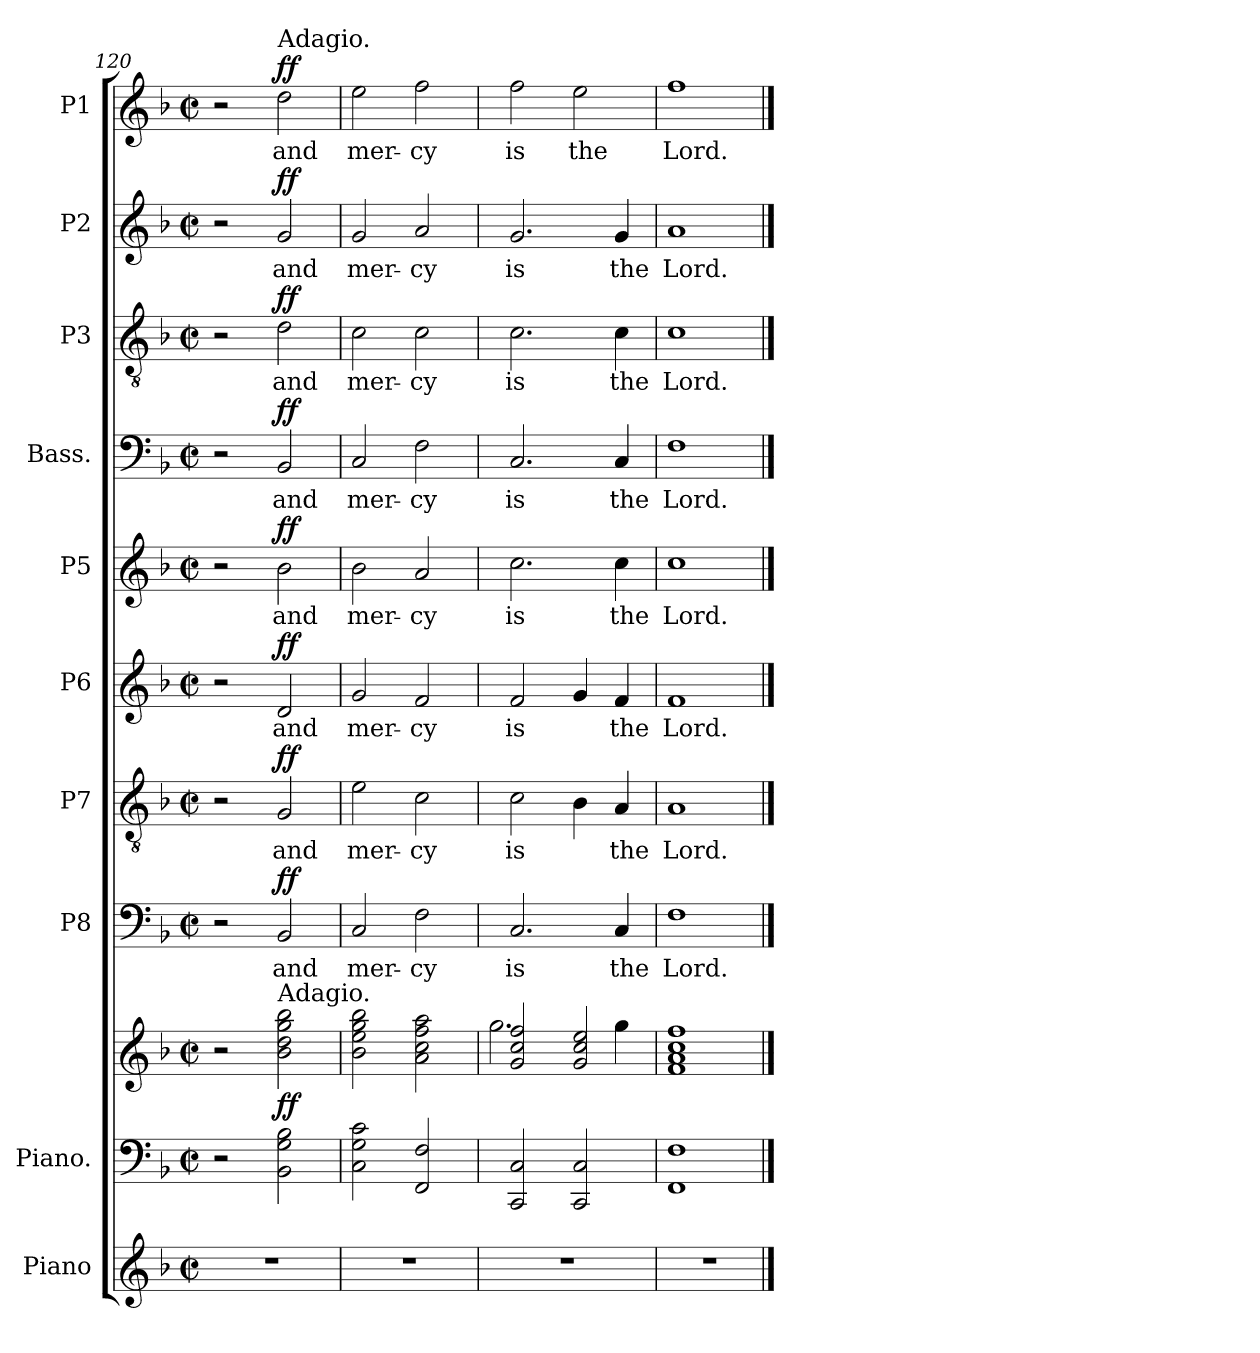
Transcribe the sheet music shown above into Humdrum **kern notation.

**kern	**kern	**kern	**dynam	**kern	**text	**dynam	**kern	**text	**dynam	**kern	**text	**dynam	**kern	**text	**dynam	**kern	**text	**dynam	**kern	**text	**dynam	**kern	**text	**dynam	**kern	**text	**dynam
*part10	*part9	*part9	*part9	*part8	*part8	*part8	*part7	*part7	*part7	*part6	*part6	*part6	*part5	*part5	*part5	*part4	*part4	*part4	*part3	*part3	*part3	*part2	*part2	*part2	*part1	*part1	*part1
*staff11	*staff10	*staff9	*staff9/10	*staff8	*staff8	*staff8	*staff7	*staff7	*staff7	*staff6	*staff6	*staff6	*staff5	*staff5	*staff5	*staff4	*staff4	*staff4	*staff3	*staff3	*staff3	*staff2	*staff2	*staff2	*staff1	*staff1	*staff1
*I"Piano	*I"Piano.	*	*	*I"P8	*	*	*I"P7	*	*	*I"P6	*	*	*I"P5	*	*	*I"Bass.	*	*	*I"P3	*	*	*I"P2	*	*	*I"P1	*	*
*I'Pno.	*I'Pno	*	*	*	*	*	*	*	*	*	*	*	*	*	*	*	*	*	*	*	*	*	*	*	*	*	*
*clefG2	*clefF4	*clefG2	*	*clefF4	*	*	*clefGv2	*	*	*clefG2	*	*	*clefG2	*	*	*clefF4	*	*	*clefGv2	*	*	*clefG2	*	*	*clefG2	*	*
*k[b-]	*k[b-]	*k[b-]	*	*k[b-]	*	*	*k[b-]	*	*	*k[b-]	*	*	*k[b-]	*	*	*k[b-]	*	*	*k[b-]	*	*	*k[b-]	*	*	*k[b-]	*	*
*F:	*F:	*F:	*	*F:	*	*	*F:	*	*	*F:	*	*	*F:	*	*	*F:	*	*	*F:	*	*	*F:	*	*	*F:	*	*
*M2/2	*M2/2	*M2/2	*	*M2/2	*	*	*M2/2	*	*	*M2/2	*	*	*M2/2	*	*	*M2/2	*	*	*M2/2	*	*	*M2/2	*	*	*M2/2	*	*
*met(c|)	*met(c|)	*met(c|)	*	*met(c|)	*	*	*met(c|)	*	*	*met(c|)	*	*	*met(c|)	*	*	*met(c|)	*	*	*met(c|)	*	*	*met(c|)	*	*	*met(c|)	*	*
=120	=120	=120	=120	=120	=120	=120	=120	=120	=120	=120	=120	=120	=120	=120	=120	=120	=120	=120	=120	=120	=120	=120	=120	=120	=120	=120	=120
1r	2r	2r	.	2r	.	.	2r	.	.	2r	.	.	2r	.	.	2r	.	.	2r	.	.	2r	.	.	2r	.	.
!	!	!	!	!	!	!	!	!	!	!	!	!	!	!	!	!	!	!	!	!	!	!	!	!	!LO:TX:a:t=Adagio.	!	!
!	!	!LO:TX:a:t=Adagio.	!	!	!	!	!	!	!	!	!	!	!	!	!	!	!	!	!	!	!	!	!	!	!	!	!
!	!	!	!LO:DY:b	!	!LO:LY:b	!LO:DY:b	!	!LO:LY:b	!LO:DY:b	!	!LO:LY:b	!LO:DY:b	!	!LO:LY:b	!LO:DY:b	!	!LO:LY:b	!LO:DY:b	!	!LO:LY:b	!LO:DY:b	!	!LO:LY:b	!LO:DY:b	!	!LO:LY:b	!LO:DY:b
.	2BB-\ 2G\ 2B-\	2b-\ 2dd\ 2gg\ 2bb-\	ff	2BB-/	and	ff	2G/	and	ff	2d/	and	ff	2b-\	and	ff	2BB-/	and	ff	2d\	and	ff	2g/	and	ff	2dd\	and	ff
=121	=121	=121	=121	=121	=121	=121	=121	=121	=121	=121	=121	=121	=121	=121	=121	=121	=121	=121	=121	=121	=121	=121	=121	=121	=121	=121	=121
!	!	!	!	!	!LO:LY:b	!	!	!LO:LY:b	!	!	!LO:LY:b	!	!	!LO:LY:b	!	!	!LO:LY:b	!	!	!LO:LY:b	!	!	!LO:LY:b	!	!	!LO:LY:b	!
1r	2C\ 2G\ 2c\	2b-\ 2ee\ 2gg\ 2bb-\	.	2C/	mer-	.	2e\	mer-	.	2g/	mer-	.	2b-\	mer-	.	2C/	mer-	.	2c\	mer-	.	2g/	mer-	.	2ee\	mer-	.
!	!	!	!	!	!LO:LY:b	!	!	!LO:LY:b	!	!	!LO:LY:b	!	!	!LO:LY:b	!	!	!LO:LY:b	!	!	!LO:LY:b	!	!	!LO:LY:b	!	!	!LO:LY:b	!
.	2FF/ 2F/	2a\ 2cc\ 2ff\ 2aa\	.	2F\	-cy	.	2c\	-cy	.	2f/	-cy	.	2a/	-cy	.	2F\	-cy	.	2c\	-cy	.	2a/	-cy	.	2ff\	-cy	.
=122	=122	=122	=122	=122	=122	=122	=122	=122	=122	=122	=122	=122	=122	=122	=122	=122	=122	=122	=122	=122	=122	=122	=122	=122	=122	=122	=122
*	*	*^	*	*	*	*	*	*	*	*	*	*	*	*	*	*	*	*	*	*	*	*	*	*	*	*	*
!	!	!	!	!	!	!LO:LY:b	!	!	!LO:LY:b	!	!	!LO:LY:b	!	!	!LO:LY:b	!	!	!LO:LY:b	!	!	!LO:LY:b	!	!	!LO:LY:b	!	!	!LO:LY:b	!
1r	2CC/ 2C/	2g/ 2cc/ 2ff/	2.gg\	.	2.C/	is	.	2c\	is	.	2f/	is	.	2.cc\	is	.	2.C/	is	.	2.c\	is	.	2.g/	is	.	2ff\	is	.
!	!	!	!	!	!	!	!	!	!	!	!	!	!	!	!	!	!	!	!	!	!	!	!	!	!	!	!LO:LY:b	!
.	2CC/ 2C/	2g/ 2cc/ 2ee/	.	.	.	.	.	4B-\	.	.	4g/	.	.	.	.	.	.	.	.	.	.	.	.	.	.	2ee\	the	.
!	!	!	!	!	!	!LO:LY:b	!	!	!LO:LY:b	!	!	!LO:LY:b	!	!	!LO:LY:b	!	!	!LO:LY:b	!	!	!LO:LY:b	!	!	!LO:LY:b	!	!	!	!
.	.	.	4gg\	.	4C/	the	.	4A/	the	.	4f/	the	.	4cc\	the	.	4C/	the	.	4c\	the	.	4g/	the	.	.	.	.
=123	=123	=123	=123	=123	=123	=123	=123	=123	=123	=123	=123	=123	=123	=123	=123	=123	=123	=123	=123	=123	=123	=123	=123	=123	=123	=123	=123	=123
!	!	!	!	!	!	!LO:LY:b	!	!	!LO:LY:b	!	!	!LO:LY:b	!	!	!LO:LY:b	!	!	!LO:LY:b	!	!	!LO:LY:b	!	!	!LO:LY:b	!	!	!LO:LY:b	!
*	*	*v	*v	*	*	*	*	*	*	*	*	*	*	*	*	*	*	*	*	*	*	*	*	*	*	*	*	*
1r	1FF 1F	1f 1a 1cc 1ff	.	1F	Lord.	.	1A	Lord.	.	1f	Lord.	.	1cc	Lord.	.	1F	Lord.	.	1c	Lord.	.	1a	Lord.	.	1ff	Lord.	.
==	==	==	==	==	==	==	==	==	==	==	==	==	==	==	==	==	==	==	==	==	==	==	==	==	==	==	==
*-	*-	*-	*-	*-	*-	*-	*-	*-	*-	*-	*-	*-	*-	*-	*-	*-	*-	*-	*-	*-	*-	*-	*-	*-	*-	*-	*-
